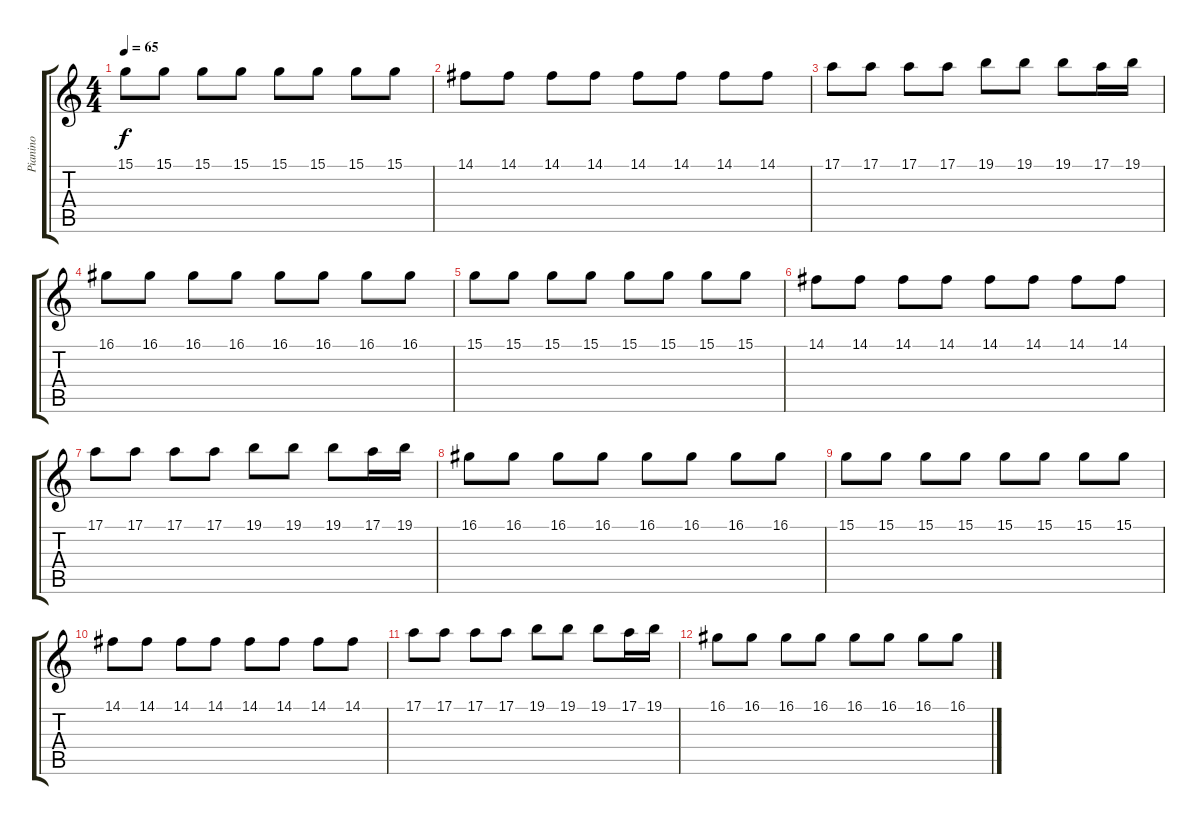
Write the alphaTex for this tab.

\track ("Pianino" "Pianino") {instrument brightacousticpiano}
\staff {score tabs}
\tuning (E4 B3 G3 D3 A2 E2) {hide}
\ts (4 4)
\tempo 65
\clef g2
\ks c
15.1.8{dy f} 15.1.8 15.1.8 15.1.8 15.1.8 15.1.8 15.1.8 15.1.8 |
14.1.8 14.1.8 14.1.8 14.1.8 14.1.8 14.1.8 14.1.8 14.1.8 |
17.1.8 17.1.8 17.1.8 17.1.8 19.1.8 19.1.8 19.1.8 17.1.16 19.1.16 |
16.1.8 16.1.8 16.1.8 16.1.8 16.1.8 16.1.8 16.1.8 16.1.8 |
15.1.8 15.1.8 15.1.8 15.1.8 15.1.8 15.1.8 15.1.8 15.1.8 |
14.1.8 14.1.8 14.1.8 14.1.8 14.1.8 14.1.8 14.1.8 14.1.8 |
17.1.8 17.1.8 17.1.8 17.1.8 19.1.8 19.1.8 19.1.8 17.1.16 19.1.16 |
16.1.8 16.1.8 16.1.8 16.1.8 16.1.8 16.1.8 16.1.8 16.1.8 |
15.1.8 15.1.8 15.1.8 15.1.8 15.1.8 15.1.8 15.1.8 15.1.8 |
14.1.8 14.1.8 14.1.8 14.1.8 14.1.8 14.1.8 14.1.8 14.1.8 |
17.1.8 17.1.8 17.1.8 17.1.8 19.1.8 19.1.8 19.1.8 17.1.16 19.1.16 |
16.1.8 16.1.8 16.1.8 16.1.8 16.1.8 16.1.8 16.1.8 16.1.8
